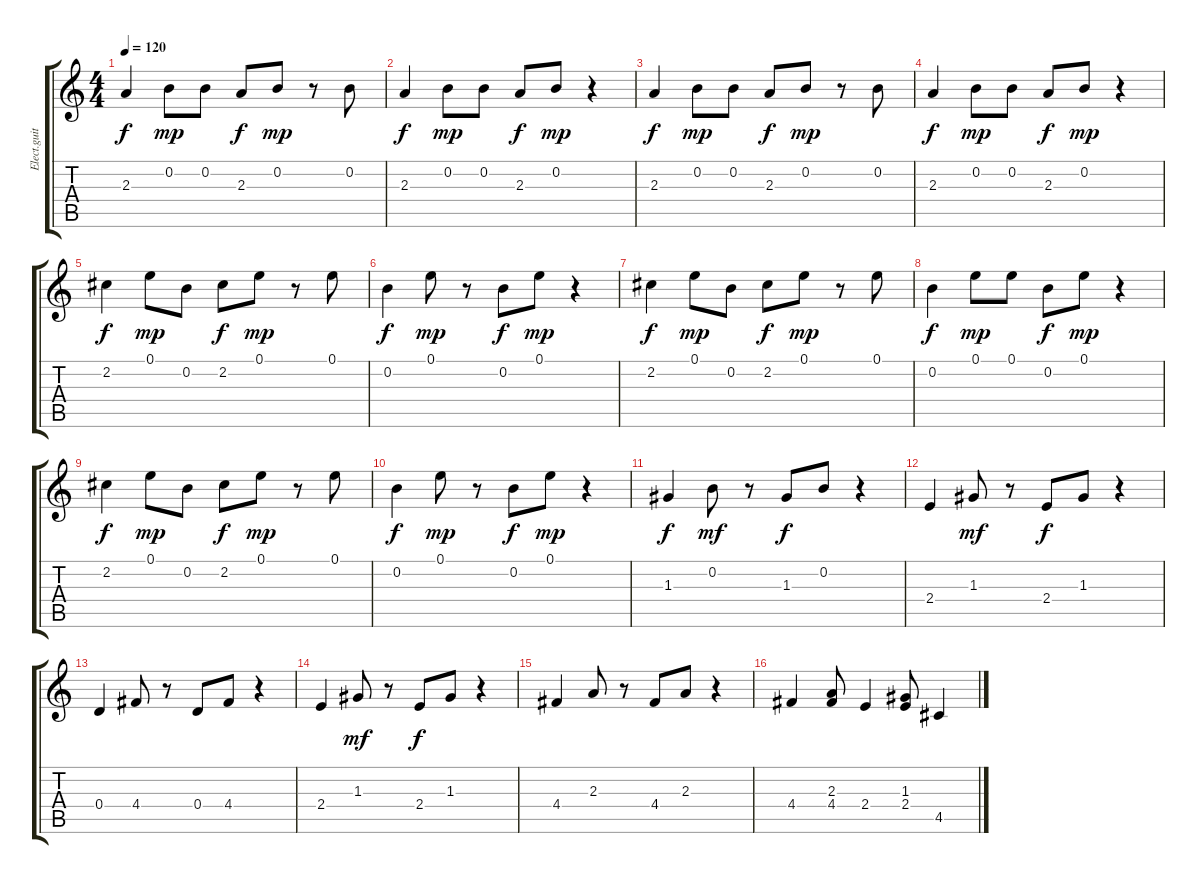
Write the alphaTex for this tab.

\track ("Elect.guitar (clean)" "Elect.guit") {instrument electricguitarclean}
\staff {score tabs}
\tuning (E4 B3 G3 D3 A2 E2) {hide}
\ts (4 4)
\tempo 120
\clef g2
\ks c
2.3.4{dy f} 0.2.8{dy mp} 0.2.8 2.3.8{dy f} 0.2.8{dy mp} r.8 0.2.8 |
2.3.4{dy f} 0.2.8{dy mp} 0.2.8 2.3.8{dy f} 0.2.8{dy mp} r.4 |
2.3.4{dy f} 0.2.8{dy mp} 0.2.8 2.3.8{dy f} 0.2.8{dy mp} r.8 0.2.8 |
2.3.4{dy f} 0.2.8{dy mp} 0.2.8 2.3.8{dy f} 0.2.8{dy mp} r.4 |
2.2.4{dy f} 0.1.8{dy mp} 0.2.8 2.2.8{dy f} 0.1.8{dy mp} r.8 0.1.8 |
0.2.4{dy f} 0.1.8{dy mp} r.8 0.2.8{dy f} 0.1.8{dy mp} r.4 |
2.2.4{dy f} 0.1.8{dy mp} 0.2.8 2.2.8{dy f} 0.1.8{dy mp} r.8 0.1.8 |
0.2.4{dy f} 0.1.8{dy mp} 0.1.8 0.2.8{dy f} 0.1.8{dy mp} r.4 |
2.2.4{dy f} 0.1.8{dy mp} 0.2.8 2.2.8{dy f} 0.1.8{dy mp} r.8 0.1.8 |
0.2.4{dy f} 0.1.8{dy mp} r.8 0.2.8{dy f} 0.1.8{dy mp} r.4 |
1.3.4{dy f} 0.2.8{dy mf} r.8 1.3.8{dy f} 0.2.8 r.4 |
2.4.4 1.3.8{dy mf} r.8 2.4.8{dy f} 1.3.8 r.4 |
0.4.4 4.4.8 r.8 0.4.8 4.4.8 r.4 |
2.4.4 1.3.8{dy mf} r.8 2.4.8{dy f} 1.3.8 r.4 |
4.4.4 2.3.8 r.8 4.4.8 2.3.8 r.4 |
4.4.4 (2.3 4.4).8 2.4.4 (1.3 2.4).8 4.5.4
